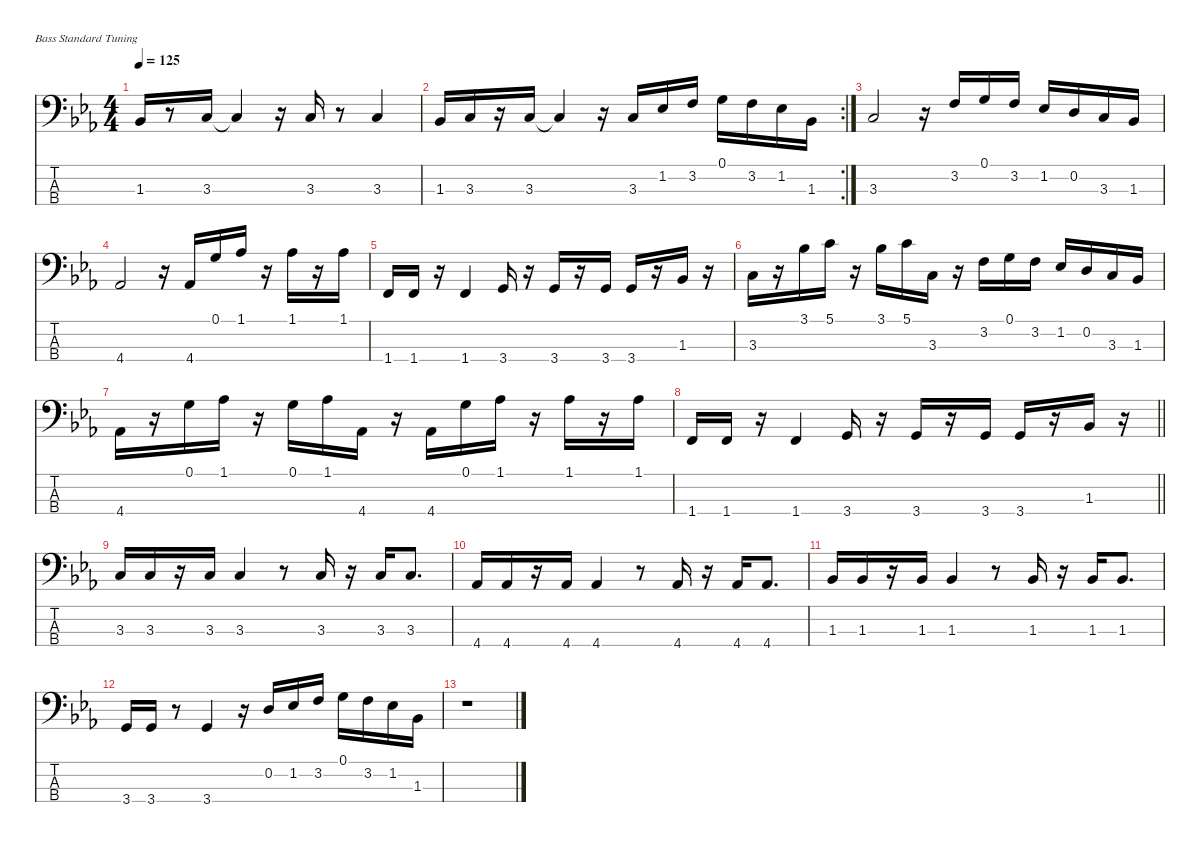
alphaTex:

\defaultSystemsLayout 4
\hideDynamics
\bracketExtendMode nobrackets
\singleTrackTrackNamePolicy hidden
\multiTrackTrackNamePolicy hidden
\firstSystemTrackNameMode fullname
\firstSystemTrackNameOrientation horizontal
\otherSystemsTrackNameOrientation horizontal
\track ("Basse" "el.bs.") {defaultSystemsLayout 4 instrument electricbasspick}
\staff {score tabs}
\tuning (G2 D2 A1 E1)
\ts (4 4)
\tempo 125
\clef f4
\ks eb
1.3{acc b}.16{dy f beam Up} r.8{beam Up} 3.3{acc forcenatural}.16{beam Up} 3.3{t acc forcenatural}.4{beam Up} r.16{beam Up} 3.3{acc forcenatural}.16{beam Up} r.8{beam Up} 3.3{acc forcenatural}.4{beam Up} |
\rc 2
1.3{acc b}.16{beam Up} 3.3{acc forcenatural}.16{beam Up} r.16{beam Up} 3.3{acc forcenatural}.16{beam Up} 3.3{t acc forcenatural}.4{beam Up} r.16{beam Up} 3.3{acc forcenatural}.16{beam Down} 1.2{acc b}.16{beam Down} 3.2{acc forcenatural}.16{beam Down} 0.1{acc forcenatural}.16{beam Down} 3.2{acc forcenatural}.16{beam Down} 1.2{acc b}.16{beam Down} 1.3{acc b}.16{beam Down} |
3.3{acc forcenatural}.2{beam Up} r.16{beam Up} 3.2{acc forcenatural}.16{beam Down} 0.1{acc forcenatural}.16{beam Down} 3.2{acc forcenatural}.16{beam Down} 1.2{acc b}.16{beam Up} 0.2{acc forcenatural}.16{beam Up} 3.3{acc forcenatural}.16{beam Up} 1.3{acc b}.16{beam Up} |
4.4{acc b}.2{beam Up} r.16{beam Up} 4.4{acc b}.16{beam Down} 0.1{acc forcenatural}.16{beam Down} 1.1{acc b}.16{beam Down} r.16{beam Down} 1.1{acc b}.16{beam Down} r.16{beam Down} 1.1{acc b}.16{beam Down} |
1.4{acc forcenatural}.16{beam Up} 1.4{acc forcenatural}.16{beam Up} r.16{beam Up} 1.4{acc forcenatural}.4{beam Up} 3.4{acc forcenatural}.16{beam Up} r.16{beam Up} 3.4{acc forcenatural}.16{beam Up} r.16{beam Up} 3.4{acc forcenatural}.16{beam Up} 3.4{acc forcenatural}.16{beam Up} r.16{beam Up} 1.3{acc b}.16{beam Up} r.16{beam Up} |
3.3{acc forcenatural}.16{beam Down} r.16{beam Down} 3.1{acc b}.16{beam Down} 5.1{acc forcenatural}.16{beam Down} r.16{beam Down} 3.1{acc b}.16{beam Down} 5.1{acc forcenatural}.16{beam Down} 3.3{acc forcenatural}.16{beam Down} r.16{beam Down} 3.2{acc forcenatural}.16{beam Down} 0.1{acc forcenatural}.16{beam Down} 3.2{acc forcenatural}.16{beam Down} 1.2{acc b}.16{beam Up} 0.2{acc forcenatural}.16{beam Up} 3.3{acc forcenatural}.16{beam Up} 1.3{acc b}.16{beam Up} |
4.4{acc b}.16{beam Down} r.16{beam Down} 0.1{acc forcenatural}.16{beam Down} 1.1{acc b}.16{beam Down} r.16{beam Down} 0.1{acc forcenatural}.16{beam Down} 1.1{acc b}.16{beam Down} 4.4{acc b}.16{beam Down} r.16{beam Down} 4.4{acc b}.16{beam Down} 0.1{acc forcenatural}.16{beam Down} 1.1{acc b}.16{beam Down} r.16{beam Down} 1.1{acc b}.16{beam Down} r.16{beam Down} 1.1{acc b}.16{beam Down} |
\barLineRight lightlight
1.4{acc forcenatural}.16{beam Up} 1.4{acc forcenatural}.16{beam Up} r.16{beam Up} 1.4{acc forcenatural}.4{beam Up} 3.4{acc forcenatural}.16{beam Up} r.16{beam Up} 3.4{acc forcenatural}.16{beam Up} r.16{beam Up} 3.4{acc forcenatural}.16{beam Up} 3.4{acc forcenatural}.16{beam Up} r.16{beam Up} 1.3{acc b}.16{beam Up} r.16{beam Up} |
3.3{acc forcenatural}.16{beam Up} 3.3{acc forcenatural}.16{beam Up} r.16{beam Up} 3.3{acc forcenatural}.16{beam Up} 3.3{acc forcenatural}.4{beam Up} r.8{beam Up} 3.3{acc forcenatural}.16{beam Up} r.16{beam Up} 3.3{acc forcenatural}.16{beam Up} 3.3{acc forcenatural}.8{d beam Up} |
4.4{acc b}.16{beam Up} 4.4{acc b}.16{beam Up} r.16{beam Up} 4.4{acc b}.16{beam Up} 4.4{acc b}.4{beam Up} r.8{beam Up} 4.4{acc b}.16{beam Up} r.16{beam Up} 4.4{acc b}.16{beam Up} 4.4{acc b}.8{d beam Up} |
1.3{acc b}.16{beam Up} 1.3{acc b}.16{beam Up} r.16{beam Up} 1.3{acc b}.16{beam Up} 1.3{acc b}.4{beam Up} r.8{beam Up} 1.3{acc b}.16{beam Up} r.16{beam Up} 1.3{acc b}.16{beam Up} 1.3{acc b}.8{d beam Up} |
3.4{acc forcenatural}.16{beam Up} 3.4{acc forcenatural}.16{beam Up} r.8{beam Up} 3.4{acc forcenatural}.4{beam Up} r.16{beam Up} 0.2{acc forcenatural}.16{beam Down} 1.2{acc b}.16{beam Down} 3.2{acc forcenatural}.16{beam Down} 0.1{acc forcenatural}.16{beam Down} 3.2{acc forcenatural}.16{beam Down} 1.2{acc b}.16{beam Down} 1.3{acc b}.16{beam Down} |
r.1{beam Down}
